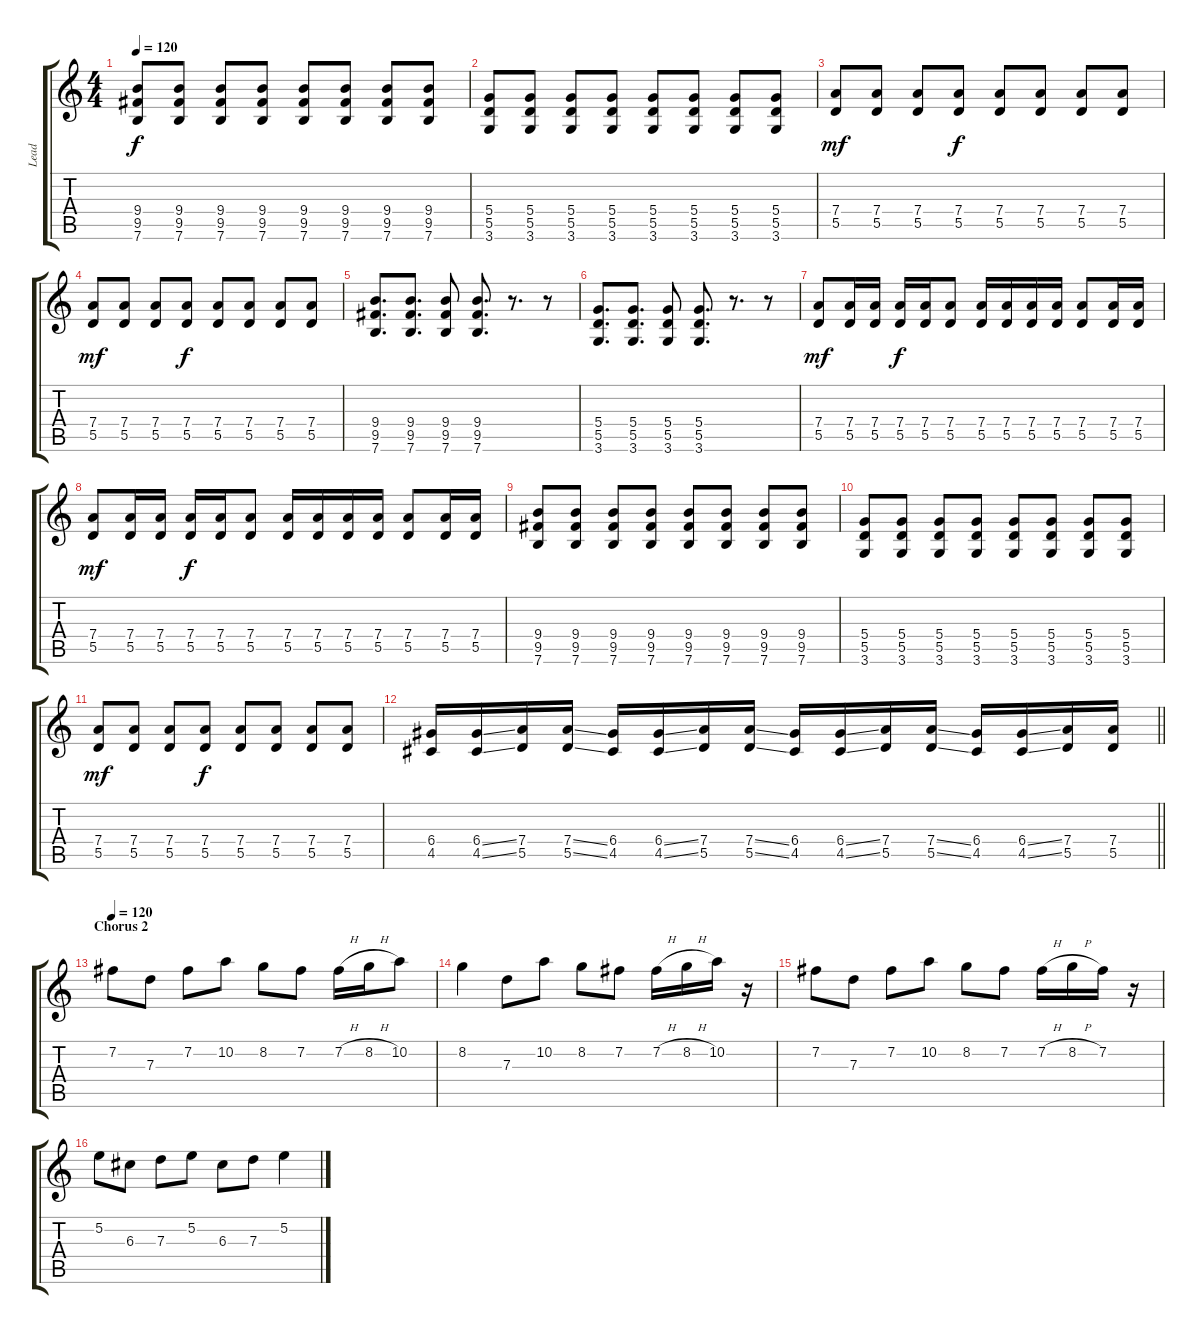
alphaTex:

\track ("Lead" "Lead") {instrument distortionguitar}
\staff {score tabs}
\tuning (E4 B3 G3 D3 A2 E2) {hide}
\ts (4 4)
\tempo 120
\clef g2
\ks c
(9.4 9.5 7.6).8{dy f} (9.4 9.5 7.6).8 (9.4 9.5 7.6).8 (9.4 9.5 7.6).8 (9.4 9.5 7.6).8 (9.4 9.5 7.6).8 (9.4 9.5 7.6).8 (9.4 9.5 7.6).8 |
(5.4 5.5 3.6).8 (5.4 5.5 3.6).8 (5.4 5.5 3.6).8 (5.4 5.5 3.6).8 (5.4 5.5 3.6).8 (5.4 5.5 3.6).8 (5.4 5.5 3.6).8 (5.4 5.5 3.6).8 |
(7.4 5.5).8{dy mf} (7.4 5.5).8 (7.4 5.5).8 (7.4 5.5).8{dy f} (7.4 5.5).8 (7.4 5.5).8 (7.4 5.5).8 (7.4 5.5).8 |
(7.4 5.5).8{dy mf} (7.4 5.5).8 (7.4 5.5).8 (7.4 5.5).8{dy f} (7.4 5.5).8 (7.4 5.5).8 (7.4 5.5).8 (7.4 5.5).8 |
(9.4 9.5 7.6).8{d} (9.4 9.5 7.6).8{d} (9.4 9.5 7.6).8 (9.4 9.5 7.6).8{d} r.8{d} r.8 |
(5.4 5.5 3.6).8{d} (5.4 5.5 3.6).8{d} (5.4 5.5 3.6).8 (5.4 5.5 3.6).8{d} r.8{d} r.8 |
(7.4 5.5).8{dy mf} (7.4 5.5).16 (7.4 5.5).16 (7.4 5.5).16{dy f} (7.4 5.5).16 (7.4 5.5).8 (7.4 5.5).16 (7.4 5.5).16 (7.4 5.5).16 (7.4 5.5).16 (7.4 5.5).8 (7.4 5.5).16 (7.4 5.5).16 |
(7.4 5.5).8{dy mf} (7.4 5.5).16 (7.4 5.5).16 (7.4 5.5).16{dy f} (7.4 5.5).16 (7.4 5.5).8 (7.4 5.5).16 (7.4 5.5).16 (7.4 5.5).16 (7.4 5.5).16 (7.4 5.5).8 (7.4 5.5).16 (7.4 5.5).16 |
(9.4 9.5 7.6).8 (9.4 9.5 7.6).8 (9.4 9.5 7.6).8 (9.4 9.5 7.6).8 (9.4 9.5 7.6).8 (9.4 9.5 7.6).8 (9.4 9.5 7.6).8 (9.4 9.5 7.6).8 |
(5.4 5.5 3.6).8 (5.4 5.5 3.6).8 (5.4 5.5 3.6).8 (5.4 5.5 3.6).8 (5.4 5.5 3.6).8 (5.4 5.5 3.6).8 (5.4 5.5 3.6).8 (5.4 5.5 3.6).8 |
(7.4 5.5).8{dy mf} (7.4 5.5).8 (7.4 5.5).8 (7.4 5.5).8{dy f} (7.4 5.5).8 (7.4 5.5).8 (7.4 5.5).8 (7.4 5.5).8 |
\barLineRight lightlight
(6.4 4.5).16 (6.4{ss} 4.5{ss}).16 (7.4 5.5).16 (7.4{ss} 5.5{ss}).16 (6.4 4.5).16 (6.4{ss} 4.5{ss}).16 (7.4 5.5).16 (7.4{ss} 5.5{ss}).16 (6.4 4.5).16 (6.4{ss} 4.5{ss}).16 (7.4 5.5).16 (7.4{ss} 5.5{ss}).16 (6.4 4.5).16 (6.4{ss} 4.5{ss}).16 (7.4 5.5).16 (7.4 5.5).16 |
\section ("" "Chorus 2")
\tempo 120
7.2.8 7.3.8 7.2.8 10.2.8 8.2.8 7.2.8 7.2{h}.16 8.2{h}.16 10.2.8 |
8.2.4 7.3.8 10.2.8 8.2.8 7.2.8 7.2{h}.16 8.2{h}.16 10.2.16 r.16 |
7.2.8 7.3.8 7.2.8 10.2.8 8.2.8 7.2.8 7.2{h}.16 8.2{h}.16 7.2.16 r.16 |
5.2.8 6.3.8 7.3.8 5.2.8 6.3.8 7.3.8 5.2.4
